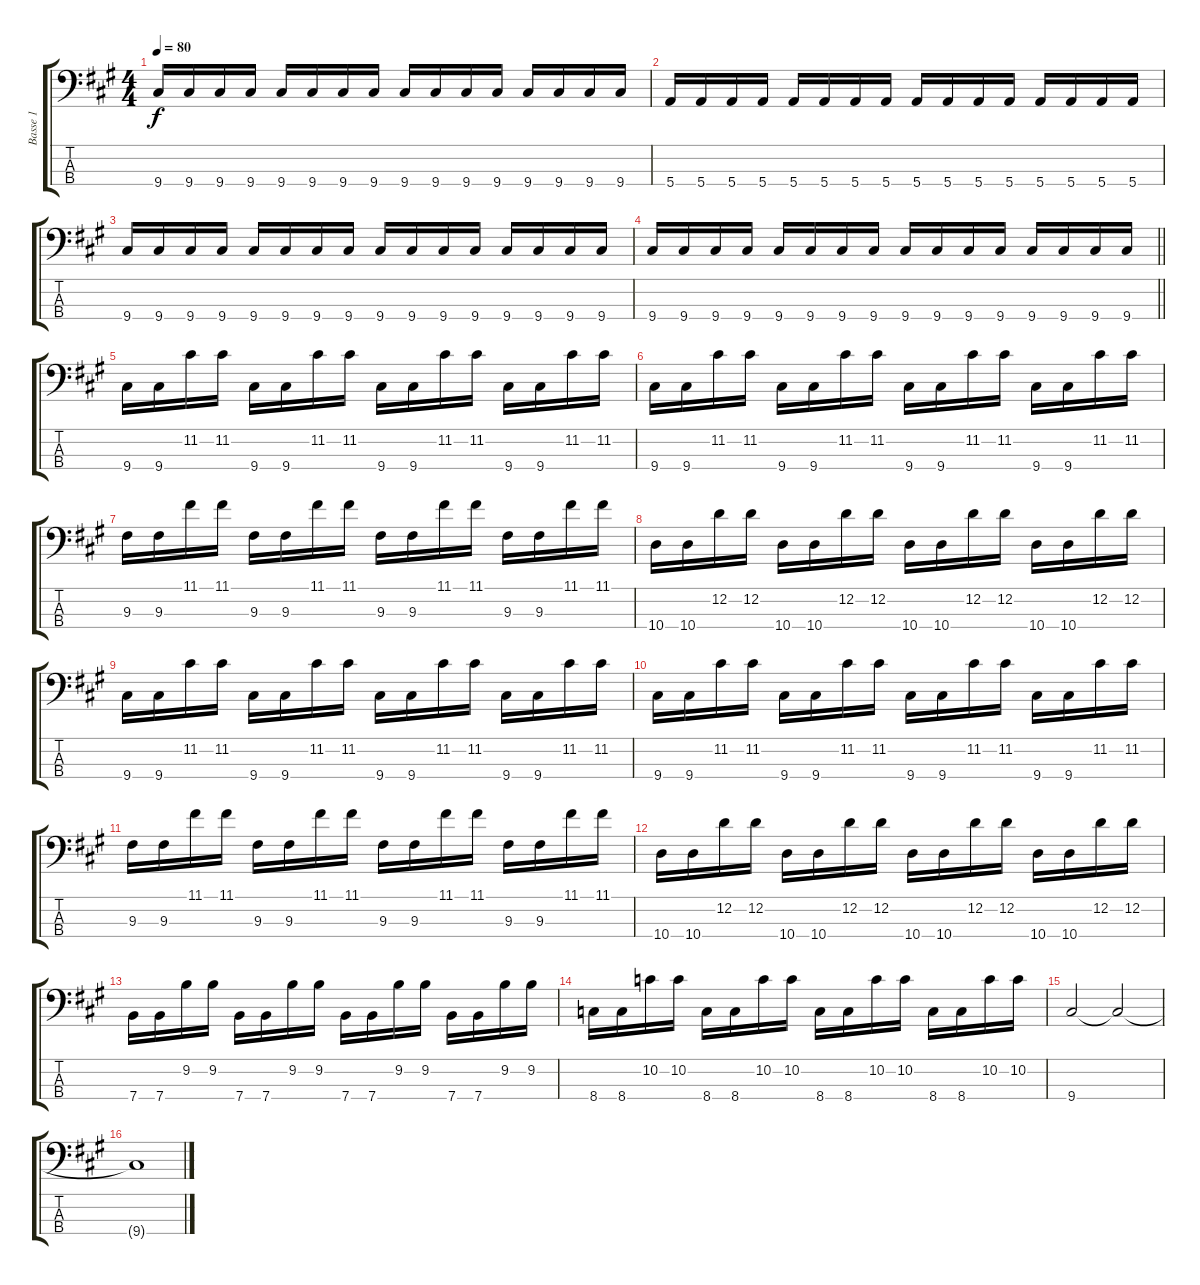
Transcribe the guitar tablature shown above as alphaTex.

\track ("Basse 1" "Basse 1") {instrument electricbassfinger}
\staff {score tabs}
\tuning (G2 D2 A1 E1) {hide}
\ts (4 4)
\tempo 80
\clef f4
\ks a
9.4.16{dy f} 9.4.16 9.4.16 9.4.16 9.4.16 9.4.16 9.4.16 9.4.16 9.4.16 9.4.16 9.4.16 9.4.16 9.4.16 9.4.16 9.4.16 9.4.16 |
5.4.16 5.4.16 5.4.16 5.4.16 5.4.16 5.4.16 5.4.16 5.4.16 5.4.16 5.4.16 5.4.16 5.4.16 5.4.16 5.4.16 5.4.16 5.4.16 |
9.4.16 9.4.16 9.4.16 9.4.16 9.4.16 9.4.16 9.4.16 9.4.16 9.4.16 9.4.16 9.4.16 9.4.16 9.4.16 9.4.16 9.4.16 9.4.16 |
\barLineRight lightlight
9.4.16 9.4.16 9.4.16 9.4.16 9.4.16 9.4.16 9.4.16 9.4.16 9.4.16 9.4.16 9.4.16 9.4.16 9.4.16 9.4.16 9.4.16 9.4.16 |
9.4.16 9.4.16 11.2.16 11.2.16 9.4.16 9.4.16 11.2.16 11.2.16 9.4.16 9.4.16 11.2.16 11.2.16 9.4.16 9.4.16 11.2.16 11.2.16 |
9.4.16 9.4.16 11.2.16 11.2.16 9.4.16 9.4.16 11.2.16 11.2.16 9.4.16 9.4.16 11.2.16 11.2.16 9.4.16 9.4.16 11.2.16 11.2.16 |
9.3.16 9.3.16 11.1.16 11.1.16 9.3.16 9.3.16 11.1.16 11.1.16 9.3.16 9.3.16 11.1.16 11.1.16 9.3.16 9.3.16 11.1.16 11.1.16 |
10.4.16 10.4.16 12.2.16 12.2.16 10.4.16 10.4.16 12.2.16 12.2.16 10.4.16 10.4.16 12.2.16 12.2.16 10.4.16 10.4.16 12.2.16 12.2.16 |
9.4.16 9.4.16 11.2.16 11.2.16 9.4.16 9.4.16 11.2.16 11.2.16 9.4.16 9.4.16 11.2.16 11.2.16 9.4.16 9.4.16 11.2.16 11.2.16 |
9.4.16 9.4.16 11.2.16 11.2.16 9.4.16 9.4.16 11.2.16 11.2.16 9.4.16 9.4.16 11.2.16 11.2.16 9.4.16 9.4.16 11.2.16 11.2.16 |
9.3.16 9.3.16 11.1.16 11.1.16 9.3.16 9.3.16 11.1.16 11.1.16 9.3.16 9.3.16 11.1.16 11.1.16 9.3.16 9.3.16 11.1.16 11.1.16 |
10.4.16 10.4.16 12.2.16 12.2.16 10.4.16 10.4.16 12.2.16 12.2.16 10.4.16 10.4.16 12.2.16 12.2.16 10.4.16 10.4.16 12.2.16 12.2.16 |
7.4.16 7.4.16 9.2.16 9.2.16 7.4.16 7.4.16 9.2.16 9.2.16 7.4.16 7.4.16 9.2.16 9.2.16 7.4.16 7.4.16 9.2.16 9.2.16 |
8.4.16 8.4.16 10.2.16 10.2.16 8.4.16 8.4.16 10.2.16 10.2.16 8.4.16 8.4.16 10.2.16 10.2.16 8.4.16 8.4.16 10.2.16 10.2.16 |
9.4.2 9.4{t}.2{volume 0} |
9.4{t}.1
